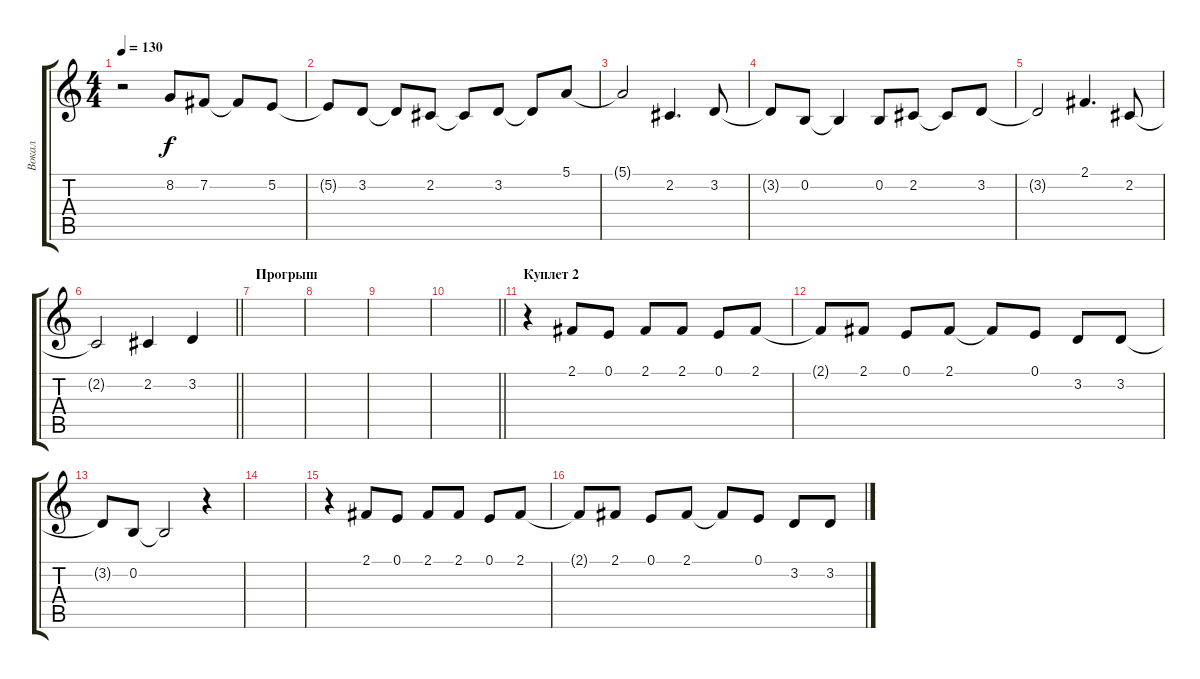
\track ("Вокал" "Вокал") {instrument sopranosax}
\staff {score tabs}
\tuning (E4 B3 G3 D3 A2 E2) {hide}
\ts (4 4)
\tempo 130
\clef g2
\ks c
r.2{dy f} 8.2.8 7.2.8 7.2{t}.8 5.2.8 |
5.2{t}.8 3.2.8 3.2{t}.8 2.2.8 2.2{t}.8 3.2.8 3.2{t}.8 5.1.8 |
5.1{t}.2 2.2.4{d} 3.2.8 |
3.2{t}.8 0.2.8 0.2{t}.4 0.2.8 2.2.8 2.2{t}.8 3.2.8 |
3.2{t}.2 2.1.4{d} 2.2.8 |
\barLineRight lightlight
2.2{t}.2 2.2.4 3.2.4 |
\section ("" "Прогрыш")
|
|
|
\barLineRight lightlight
|
\section ("" "Куплет 2")
r.4 2.1.8 0.1.8 2.1.8 2.1.8 0.1.8 2.1.8 |
2.1{t}.8 2.1.8 0.1.8 2.1.8 2.1{t}.8 0.1.8 3.2.8 3.2.8 |
3.2{t}.8 0.2.8 0.2{t}.2 r.4 |
|
r.4 2.1.8 0.1.8 2.1.8 2.1.8 0.1.8 2.1.8 |
2.1{t}.8 2.1.8 0.1.8 2.1.8 2.1{t}.8 0.1.8 3.2.8 3.2.8
